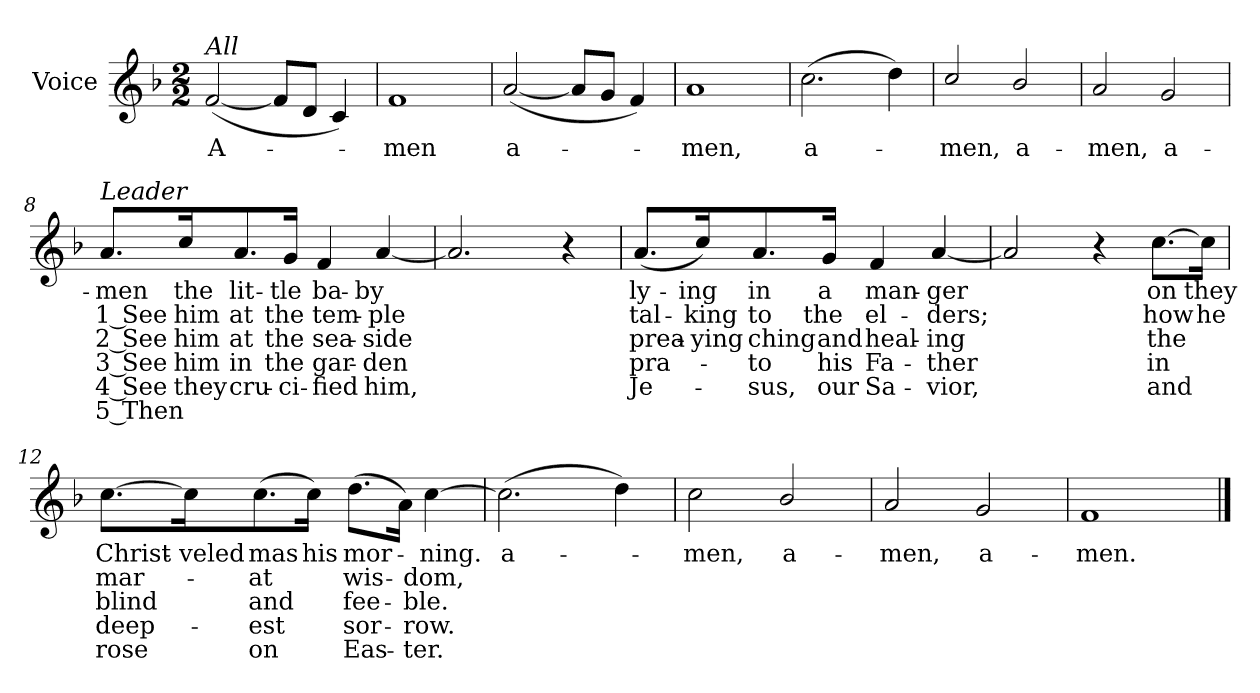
**kern	**text	**text	**text	**text	**text	**text
*part1	*part1	*part1	*part1	*part1	*part1	*part1
*staff1	*staff1	*staff1	*staff1	*staff1	*staff1	*staff1
*I"Voice	*	*	*	*	*	*
*I'Voice	*	*	*	*	*	*
!!LO:PB:g=z
*clefG2	*	*	*	*	*	*
*k[b-]	*	*	*	*	*	*
*F:	*	*	*	*	*	*
*M2/2	*	*	*	*	*	*
=1	=1	=1	=1	=1	=1	=1
!LO:TX:a:i:t=All	!	!	!	!	!	!
!	!LO:LY:b:color=#000000	!	!	!	!	!
([2fi/	A-	.	.	.	.	.
8fi/L]	.	.	.	.	.	.
8di/J	.	.	.	.	.	.
4ci/)	.	.	.	.	.	.
=2	=2	=2	=2	=2	=2	=2
!	!LO:LY:b:color=#000000	!	!	!	!	!
1fi	-men	.	.	.	.	.
=3	=3	=3	=3	=3	=3	=3
!	!LO:LY:b:color=#000000	!	!	!	!	!
([2ai/	a-	.	.	.	.	.
8ai/L]	.	.	.	.	.	.
8gi/J	.	.	.	.	.	.
4fi/)	.	.	.	.	.	.
=4	=4	=4	=4	=4	=4	=4
!	!LO:LY:b:color=#000000	!	!	!	!	!
1ai	-men,	.	.	.	.	.
=5	=5	=5	=5	=5	=5	=5
!	!LO:LY:b:color=#000000	!	!	!	!	!
(2.cci\	a-	.	.	.	.	.
4ddi\)	.	.	.	.	.	.
!!LO:LB:g=z
=6	=6	=6	=6	=6	=6	=6
!	!LO:LY:b:color=#000000	!	!	!	!	!
2cci/	-men,	.	.	.	.	.
!	!LO:LY:b:color=#000000	!	!	!	!	!
2b-i/	a-	.	.	.	.	.
=7	=7	=7	=7	=7	=7	=7
!	!LO:LY:b:color=#000000	!	!	!	!	!
2ai/	-men,	.	.	.	.	.
!	!LO:LY:b:color=#000000	!	!	!	!	!
2gi/	a-	.	.	.	.	.
=8	=8	=8	=8	=8	=8	=8
!LO:TX:a:i:t=Leader	!	!	!	!	!	!
!	!LO:LY:b:color=#000000	!LO:LY:b:color=#000000	!LO:LY:b:color=#000000	!LO:LY:b:color=#000000	!LO:LY:b:color=#000000	!LO:LY:b:color=#000000
8.ai/L	men	1 See	2 See	-3 See	4 See	5 Then
!	!LO:LY:b:color=#000000	!LO:LY:b:color=#000000	!LO:LY:b:color=#000000	!LO:LY:b:color=#000000	!LO:LY:b:color=#000000	!
16cci/K	the	him	him	him	they	.
!	!LO:LY:b:color=#000000	!LO:LY:b:color=#000000	!LO:LY:b:color=#000000	!LO:LY:b:color=#000000	!LO:LY:b:color=#000000	!
8.ai/	lit-	at	at	in	cru-	.
!	!LO:LY:b:color=#000000	!LO:LY:b:color=#000000	!LO:LY:b:color=#000000	!LO:LY:b:color=#000000	!LO:LY:b:color=#000000	!
16gi/Jk	-tle	the	-the	the	ci-	.
!	!LO:LY:b:color=#000000	!LO:LY:b:color=#000000	!LO:LY:b:color=#000000	!LO:LY:b:color=#000000	!LO:LY:b:color=#000000	!
4fi/	ba-	tem-	-sea-	-gar-	-fied	.
!	!LO:LY:b:color=#000000	!LO:LY:b:color=#000000	!LO:LY:b:color=#000000	!LO:LY:b:color=#000000	!LO:LY:b:color=#000000	!
[4ai/	-by	-ple	side	den	him,	.
=9	=9	=9	=9	=9	=9	=9
2.ai/]	.	.	.	.	.	.
4r	.	.	.	.	.	.
!!LO:LB:g=z
=10	=10	=10	=10	=10	=10	=10
!	!LO:LY:b:color=#000000	!LO:LY:b:color=#000000	!LO:LY:b:color=#000000	!LO:LY:b:color=#000000	!LO:LY:b:color=#000000	!
(8.ai/L	ly-	tal-	prea-	-pra-	-Je-	.
!	!LO:LY:b:color=#000000	!LO:LY:b:color=#000000	!LO:LY:b:color=#000000	!	!	!
16cci/K)	-ing	-king	-ying	.	.	.
!	!LO:LY:b:color=#000000	!LO:LY:b:color=#000000	!LO:LY:b:color=#000000	!LO:LY:b:color=#000000	!LO:LY:b:color=#000000	!
8.ai/	in	to	ching	to	sus,	.
!	!LO:LY:b:color=#000000	!LO:LY:b:color=#000000	!LO:LY:b:color=#000000	!LO:LY:b:color=#000000	!LO:LY:b:color=#000000	!
16gi/Jk	a	the	and	his	our	.
!	!LO:LY:b:color=#000000	!LO:LY:b:color=#000000	!LO:LY:b:color=#000000	!LO:LY:b:color=#000000	!LO:LY:b:color=#000000	!
4fi/	man-	el-	heal-	-Fa-	-Sa-	.
!	!LO:LY:b:color=#000000	!LO:LY:b:color=#000000	!LO:LY:b:color=#000000	!LO:LY:b:color=#000000	!LO:LY:b:color=#000000	!
[4ai/	-ger	-ders;	-ing	ther	vior,	.
=11	=11	=11	=11	=11	=11	=11
2ai/]	.	.	.	.	.	.
4r	.	.	.	.	.	.
!	!LO:LY:b:color=#000000	!LO:LY:b:color=#000000	!LO:LY:b:color=#000000	!LO:LY:b:color=#000000	!LO:LY:b:color=#000000	!
[8.cci\L	on	how	the	in	and	.
!	!LO:LY:b:color=#000000	!LO:LY:b:color=#000000	!	!	!	!
16cci\Jk]	they	he	.	.	.	.
!!LO:LB:g=z
=12	=12	=12	=12	=12	=12	=12
!	!LO:LY:b:color=#000000	!LO:LY:b:color=#000000	!LO:LY:b:color=#000000	!LO:LY:b:color=#000000	!LO:LY:b:color=#000000	!
[8.cci\L	Christ-	mar-	blind	deep-	-rose	.
!	!LO:LY:b:color=#000000	!	!	!	!	!
16cci\K]	-veled	.	.	.	.	.
!	!LO:LY:b:color=#000000	!LO:LY:b:color=#000000	!LO:LY:b:color=#000000	!LO:LY:b:color=#000000	!LO:LY:b:color=#000000	!
(8.cci\	-mas	at	and	est	on	.
!	!LO:LY:b:color=#000000	!	!	!	!	!
16cci\Jk)	his	.	.	.	.	.
!	!LO:LY:b:color=#000000	!LO:LY:b:color=#000000	!LO:LY:b:color=#000000	!LO:LY:b:color=#000000	!LO:LY:b:color=#000000	!
(8.ddi\L	mor-	wis-	fee-	-sor-	-Eas-	.
16ai\Jk)	.	.	.	.	.	.
!	!LO:LY:b:color=#000000	!LO:LY:b:color=#000000	!LO:LY:b:color=#000000	!LO:LY:b:color=#000000	!LO:LY:b:color=#000000	!
[4cci\	-ning.	-dom,	-ble.	row.	ter.	.
=13	=13	=13	=13	=13	=13	=13
!	!LO:LY:b:color=#000000	!	!	!	!	!
(2.cci\]	a-	.	.	.	.	.
4ddi\)	.	.	.	.	.	.
!!LO:LB:g=z
=14	=14	=14	=14	=14	=14	=14
!	!LO:LY:b:color=#000000	!	!	!	!	!
2cci\	-men,	.	.	.	.	.
!	!LO:LY:b:color=#000000	!	!	!	!	!
2b-i/	a-	.	.	.	.	.
=15	=15	=15	=15	=15	=15	=15
!	!LO:LY:b:color=#000000	!	!	!	!	!
2ai/	-men,	.	.	.	.	.
!	!LO:LY:b:color=#000000	!	!	!	!	!
2gi/	a-	.	.	.	.	.
=16	=16	=16	=16	=16	=16	=16
!	!LO:LY:b:color=#000000	!	!	!	!	!
1fi	-men.	.	.	.	.	.
==	==	==	==	==	==	==
*-	*-	*-	*-	*-	*-	*-
